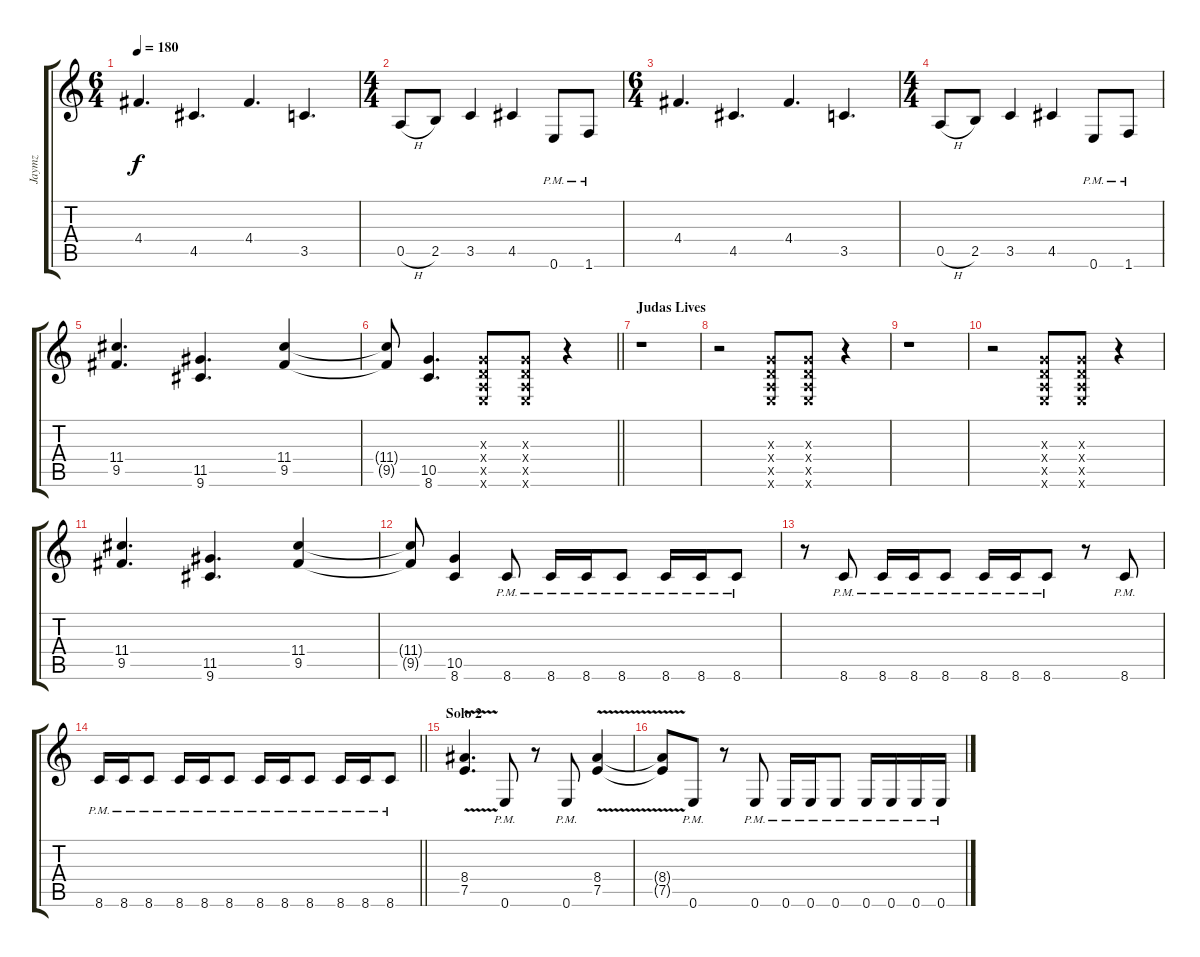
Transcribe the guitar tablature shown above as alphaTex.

\track ("Jaymz" "Jaymz") {instrument distortionguitar}
\staff {score tabs}
\tuning (E4 B3 G3 D3 A2 E2) {hide}
\ts (6 4)
\tempo 180
\clef g2
\ks c
4.4.4{d dy f} 4.5.4{d} 4.4.4{d} 3.5.4{d} |
\ts (4 4)
0.5{h}.8 2.5.8 3.5.4 4.5.4 0.6{pm}.8 1.6{pm}.8 |
\ts (6 4)
4.4.4{d} 4.5.4{d} 4.4.4{d} 3.5.4{d} |
\ts (4 4)
0.5{h}.8 2.5.8 3.5.4 4.5.4 0.6{pm}.8 1.6{pm}.8 |
(11.4 9.5).4{d} (11.5 9.6).4{d} (11.4 9.5).4 |
\barLineRight lightlight
(11.4{t} 9.5{t}).8 (10.5 8.6).4{d} (0.3{x} 0.4{x} 0.5{x} 0.6{x}).8 (0.3{x} 0.4{x} 0.5{x} 0.6{x}).8 r.4 |
\section ("" "Judas Lives")
r.1 |
r.2 (0.3{x} 0.4{x} 0.5{x} 0.6{x}).8 (0.3{x} 0.4{x} 0.5{x} 0.6{x}).8 r.4 |
r.1 |
r.2 (0.3{x} 0.4{x} 0.5{x} 0.6{x}).8 (0.3{x} 0.4{x} 0.5{x} 0.6{x}).8 r.4 |
(11.4 9.5).4{d} (11.5 9.6).4{d} (11.4 9.5).4 |
(11.4{t} 9.5{t}).8 (10.5 8.6).4 8.6{pm}.8 8.6{pm}.16 8.6{pm}.16 8.6{pm}.8 8.6{pm}.16 8.6{pm}.16 8.6{pm}.8 |
r.8 8.6{pm}.8 8.6{pm}.16 8.6{pm}.16 8.6{pm}.8 8.6{pm}.16 8.6{pm}.16 8.6{pm}.8 r.8 8.6{pm}.8 |
\barLineRight lightlight
8.6{pm}.16 8.6{pm}.16 8.6{pm}.8 8.6{pm}.16 8.6{pm}.16 8.6{pm}.8 8.6{pm}.16 8.6{pm}.16 8.6{pm}.8 8.6{pm}.16 8.6{pm}.16 8.6{pm}.8 |
\section ("" "Solo 2")
(8.4{v} 7.5).4{d} 0.6{pm}.8 r.8 0.6{pm}.8 (8.4{v} 7.5{v}).4 |
(8.4{t} 7.5{t}).8 0.6{pm}.8 r.8 0.6{pm}.8 0.6{pm}.16 0.6{pm}.16 0.6{pm}.8 0.6{pm}.16 0.6{pm}.16 0.6{pm}.16 0.6{pm}.16
